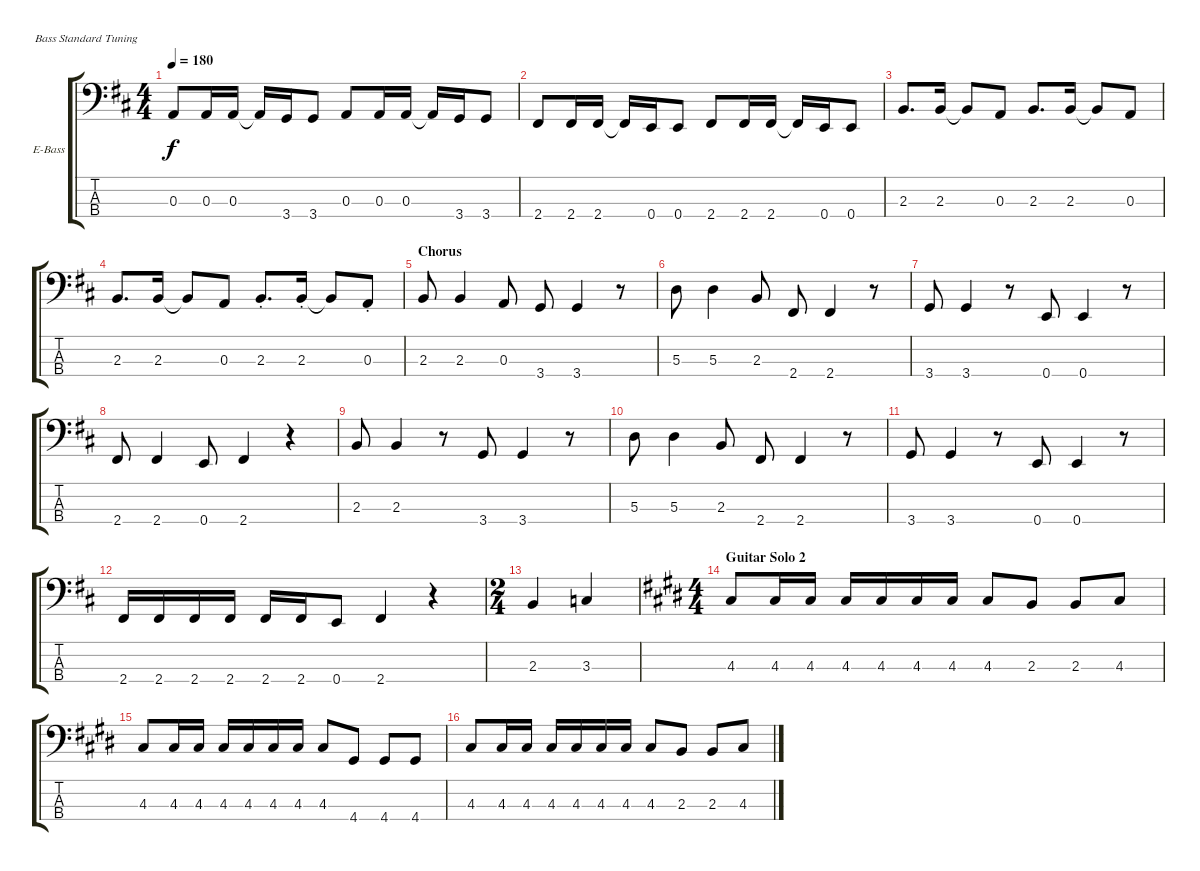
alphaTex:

\defaultSystemsLayout 4
\bracketExtendMode groupsimilarinstruments
\firstSystemTrackNameOrientation horizontal
\otherSystemsTrackNameOrientation horizontal
\track ("Cliff Burton (Bass)" "E-Bass") {instrument electricbassfinger}
\staff {score tabs}
\tuning (G2 D2 A1 E1)
\ts (4 4)
\tempo 180
\clef f4
\ks d
0.3.8{dy f} 0.3.16 0.3.16 0.3{t}.16 3.4.16 3.4.8 0.3.8 0.3.16 0.3.16 0.3{t}.16 3.4.16 3.4.8 |
2.4.8 2.4.16 2.4.16 2.4{t}.16 0.4.16 0.4.8 2.4.8 2.4.16 2.4.16 2.4{t}.16 0.4.16 0.4.8 |
2.3.8{d} 2.3.16 2.3{t}.8 0.3.8 2.3.8{d} 2.3.16 2.3{t}.8 0.3.8 |
2.3.8{d} 2.3.16 2.3{t}.8 0.3.8 2.3{st}.8{d} 2.3{st}.16 2.3{t}.8 0.3{st}.8 |
\section ("" "Chorus")
2.3.8 2.3.4 0.3.8 3.4.8 3.4.4 r.8 |
5.3.8 5.3.4 2.3.8 2.4.8 2.4.4 r.8 |
3.4.8 3.4.4 r.8 0.4.8 0.4.4 r.8 |
2.4.8 2.4.4 0.4.8 2.4.4 r.4 |
2.3.8 2.3.4 r.8 3.4.8 3.4.4 r.8 |
5.3.8 5.3.4 2.3.8 2.4.8 2.4.4 r.8 |
3.4.8 3.4.4 r.8 0.4.8 0.4.4 r.8 |
2.4.16 2.4.16 2.4.16 2.4.16 2.4.16 2.4.16 0.4.8 2.4.4 r.4 |
\ts (2 4)
2.3.4 3.3.4 |
\ts (4 4)
\section ("" "Guitar Solo 2")
\ks e
4.3.8 4.3.16 4.3.16 4.3.16 4.3.16 4.3.16 4.3.16 4.3.8 2.3.8 2.3.8 4.3.8 |
4.3.8 4.3.16 4.3.16 4.3.16 4.3.16 4.3.16 4.3.16 4.3.8 4.4.8 4.4.8 4.4.8 |
4.3.8 4.3.16 4.3.16 4.3.16 4.3.16 4.3.16 4.3.16 4.3.8 2.3.8 2.3.8 4.3.8
